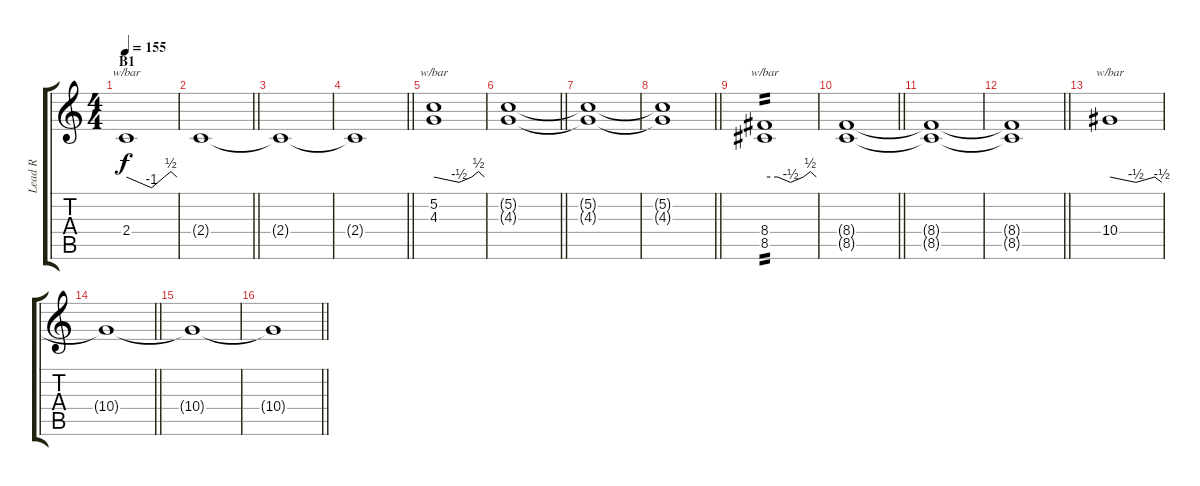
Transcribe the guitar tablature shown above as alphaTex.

\track ("Lead R" "Lead R") {instrument overdrivenguitar}
\staff {score tabs}
\tuning (C4 G3 Eb3 Bb2 F2 C2) {hide}
\ts (4 4)
\section ("" "B1")
\tempo 155
\clef g2
\ks c
2.4.1{tbe (custom default 0 0 30 -4 45 0 53 2 60 0) dy f} |
\barLineRight lightlight
2.4{t}.1 |
2.4{t}.1 |
\barLineRight lightlight
2.4{t}.1 |
\section ("" "")
(5.2 4.3).1{tbe (custom default 0 0 30 -2 45 0 53 2 60 0)} |
\barLineRight lightlight
(5.2{t} 4.3{t}).1 |
(5.2{t} 4.3{t}).1 |
\barLineRight lightlight
(5.2{t} 4.3{t}).1 |
\section ("" "")
(8.4 8.5).1{tbe (custom default 0 0 15 0 30 -2 45 0 53 2 60 0) tp 2} |
\barLineRight lightlight
(8.4{t} 8.5{t}).1 |
(8.4{t} 8.5{t}).1 |
\barLineRight lightlight
(8.4{t} 8.5{t}).1 |
\section ("" "")
10.4.1{tbe (custom default 0 0 30 -2 52 0 60 -2)} |
\barLineRight lightlight
10.4{t}.1 |
10.4{t}.1 |
\barLineRight lightlight
10.4{t}.1
